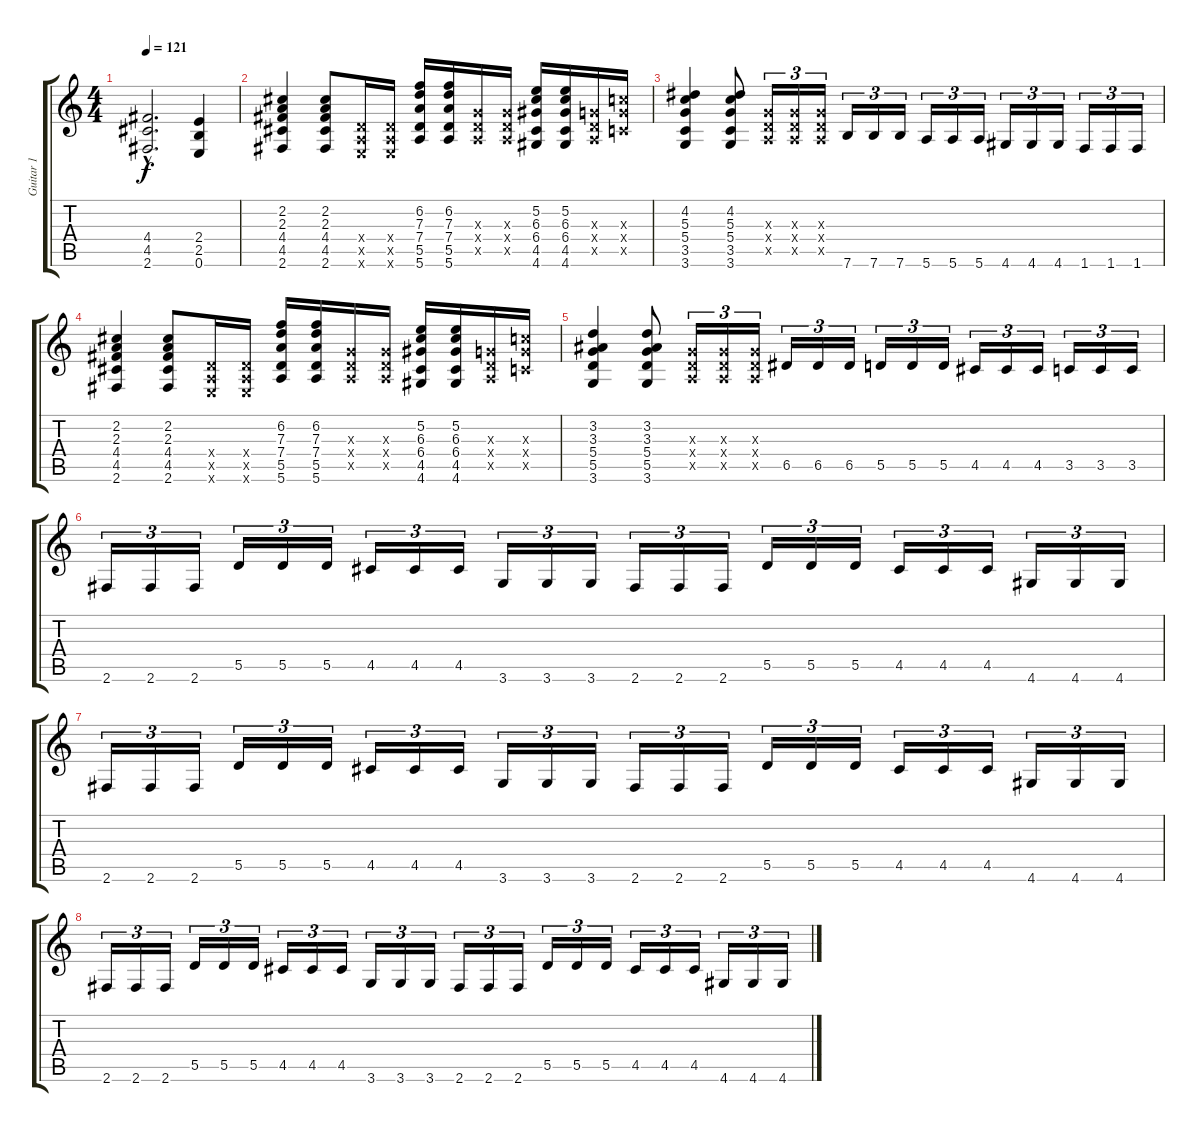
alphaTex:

\track ("Guitar 1" "Guitar 1") {instrument distortionguitar}
\staff {score tabs}
\tuning (E4 B3 G3 D3 A2 E2) {hide}
\ts (4 4)
\tempo 121
\clef g2
\ks c
(4.4{hac t} 4.5{hac t} 2.6{hac t}).2{d dy f} (2.4 2.5 0.6).4 |
(2.2 2.3 4.4 4.5 2.6).4 (2.2 2.3 4.4 4.5 2.6).8 (0.4{x} 0.5{x} 0.6{x}).16 (0.4{x} 0.5{x} 0.6{x}).16 (6.2 7.3 7.4 5.5 5.6).16 (6.2 7.3 7.4 5.5 5.6).16 (0.3{x} 0.4{x} 0.5{x}).16 (0.3{x} 0.4{x} 0.5{x}).16 (5.2 6.3 6.4 4.5 4.6).16 (5.2 6.3 6.4 4.5 4.6).16 (0.3{x} 0.4{x} 0.5{x}).16 (5.3{x} 5.4{x} 3.5{x}).16 |
(4.2 5.3 5.4 3.5 3.6).4 (4.2 5.3 5.4 3.5 3.6).8 (0.3{x} 0.4{x} 0.5{x}).16{tu (3 2)} (0.3{x} 0.4{x} 0.5{x}).16{tu (3 2)} (0.3{x} 0.4{x} 0.5{x}).16{tu (3 2)} 7.6.16{tu (3 2)} 7.6.16{tu (3 2)} 7.6.16{tu (3 2)} 5.6.16{tu (3 2)} 5.6.16{tu (3 2)} 5.6.16{tu (3 2)} 4.6.16{tu (3 2)} 4.6.16{tu (3 2)} 4.6.16{tu (3 2)} 1.6.16{tu (3 2)} 1.6.16{tu (3 2)} 1.6.16{tu (3 2)} |
(2.2 2.3 4.4 4.5 2.6).4 (2.2 2.3 4.4 4.5 2.6).8 (0.4{x} 0.5{x} 0.6{x}).16 (0.4{x} 0.5{x} 0.6{x}).16 (6.2 7.3 7.4 5.5 5.6).16 (6.2 7.3 7.4 5.5 5.6).16 (0.3{x} 0.4{x} 0.5{x}).16 (0.3{x} 0.4{x} 0.5{x}).16 (5.2 6.3 6.4 4.5 4.6).16 (5.2 6.3 6.4 4.5 4.6).16 (0.3{x} 0.4{x} 0.5{x}).16 (5.3{x} 5.4{x} 3.5{x}).16 |
(3.2 3.3 5.4 5.5 3.6).4 (3.2 3.3 5.4 5.5 3.6).8 (0.3{x} 0.4{x} 0.5{x}).16{tu (3 2)} (0.3{x} 0.4{x} 0.5{x}).16{tu (3 2)} (0.3{x} 0.4{x} 0.5{x}).16{tu (3 2)} 6.5.16{tu (3 2)} 6.5.16{tu (3 2)} 6.5.16{tu (3 2)} 5.5.16{tu (3 2)} 5.5.16{tu (3 2)} 5.5.16{tu (3 2)} 4.5.16{tu (3 2)} 4.5.16{tu (3 2)} 4.5.16{tu (3 2)} 3.5.16{tu (3 2)} 3.5.16{tu (3 2)} 3.5.16{tu (3 2)} |
2.6.16{tu (3 2)} 2.6.16{tu (3 2)} 2.6.16{tu (3 2)} 5.5.16{tu (3 2)} 5.5.16{tu (3 2)} 5.5.16{tu (3 2)} 4.5.16{tu (3 2)} 4.5.16{tu (3 2)} 4.5.16{tu (3 2)} 3.6.16{tu (3 2)} 3.6.16{tu (3 2)} 3.6.16{tu (3 2)} 2.6.16{tu (3 2)} 2.6.16{tu (3 2)} 2.6.16{tu (3 2)} 5.5.16{tu (3 2)} 5.5.16{tu (3 2)} 5.5.16{tu (3 2)} 4.5.16{tu (3 2)} 4.5.16{tu (3 2)} 4.5.16{tu (3 2)} 4.6.16{tu (3 2)} 4.6.16{tu (3 2)} 4.6.16{tu (3 2)} |
2.6.16{tu (3 2)} 2.6.16{tu (3 2)} 2.6.16{tu (3 2)} 5.5.16{tu (3 2)} 5.5.16{tu (3 2)} 5.5.16{tu (3 2)} 4.5.16{tu (3 2)} 4.5.16{tu (3 2)} 4.5.16{tu (3 2)} 3.6.16{tu (3 2)} 3.6.16{tu (3 2)} 3.6.16{tu (3 2)} 2.6.16{tu (3 2)} 2.6.16{tu (3 2)} 2.6.16{tu (3 2)} 5.5.16{tu (3 2)} 5.5.16{tu (3 2)} 5.5.16{tu (3 2)} 4.5.16{tu (3 2)} 4.5.16{tu (3 2)} 4.5.16{tu (3 2)} 4.6.16{tu (3 2)} 4.6.16{tu (3 2)} 4.6.16{tu (3 2)} |
2.6.16{tu (3 2)} 2.6.16{tu (3 2)} 2.6.16{tu (3 2)} 5.5.16{tu (3 2)} 5.5.16{tu (3 2)} 5.5.16{tu (3 2)} 4.5.16{tu (3 2)} 4.5.16{tu (3 2)} 4.5.16{tu (3 2)} 3.6.16{tu (3 2)} 3.6.16{tu (3 2)} 3.6.16{tu (3 2)} 2.6.16{tu (3 2)} 2.6.16{tu (3 2)} 2.6.16{tu (3 2)} 5.5.16{tu (3 2)} 5.5.16{tu (3 2)} 5.5.16{tu (3 2)} 4.5.16{tu (3 2)} 4.5.16{tu (3 2)} 4.5.16{tu (3 2)} 4.6.16{tu (3 2)} 4.6.16{tu (3 2)} 4.6.16{tu (3 2)}
